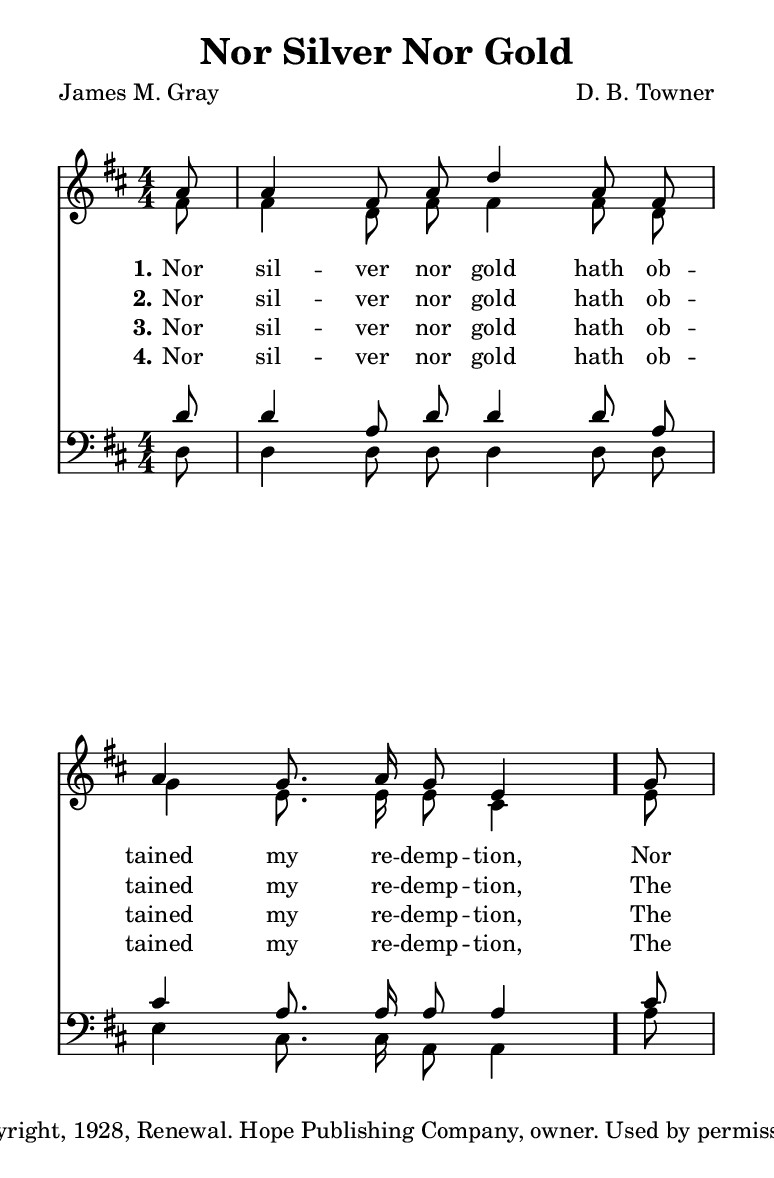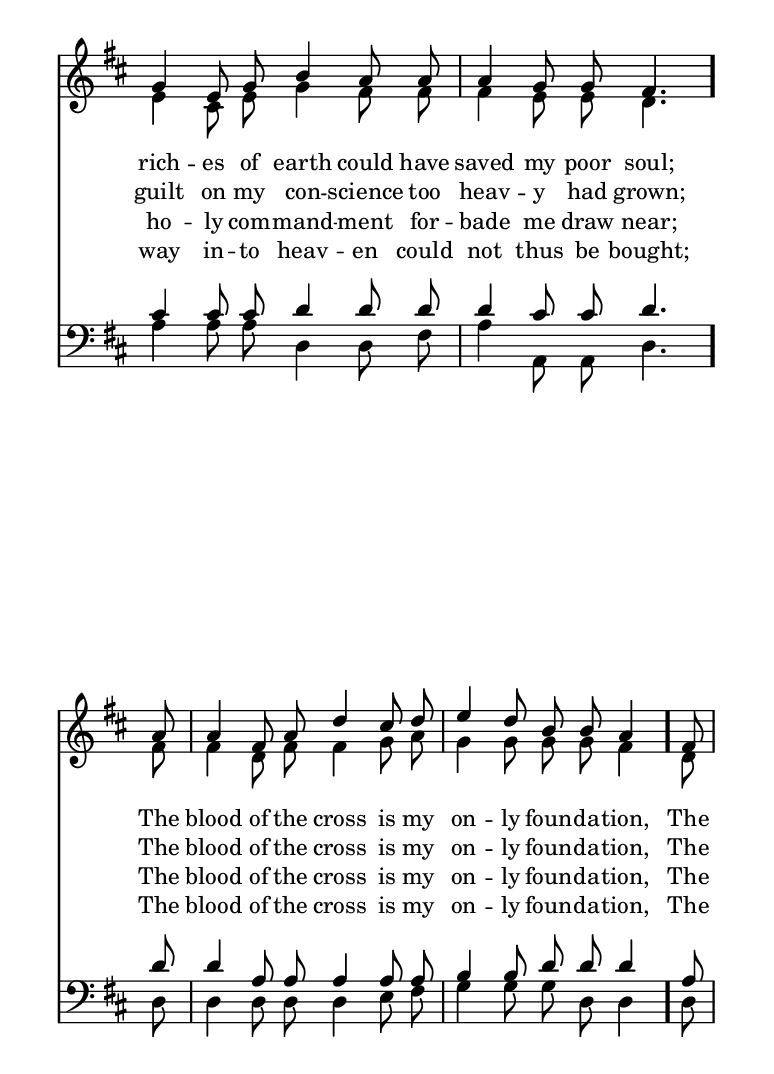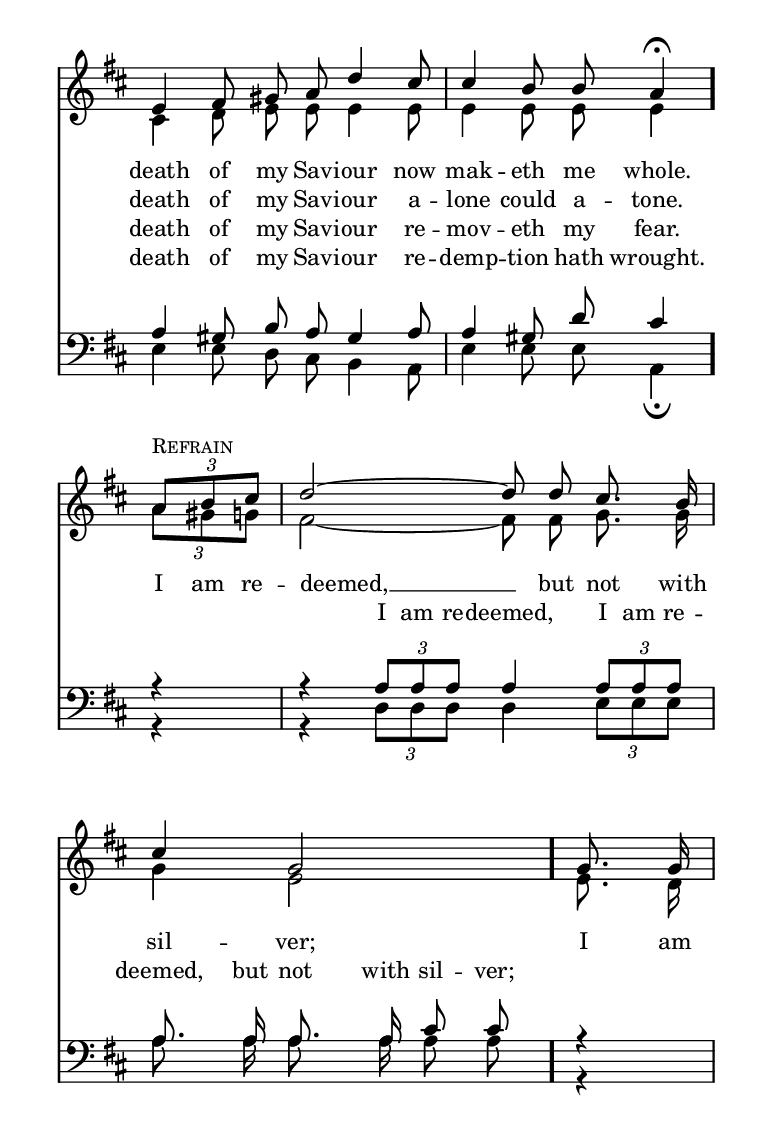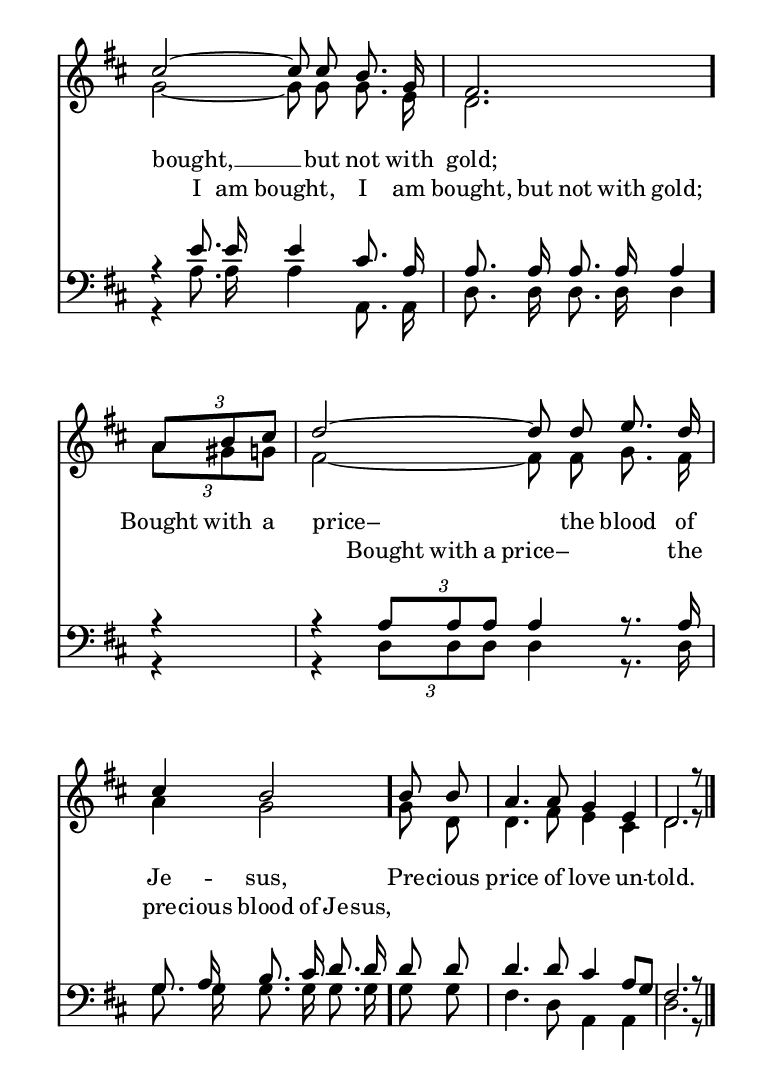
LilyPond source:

\include "common/global.ily"
\paper {
  \include "common/paper.ily"
  ragged-last-bottom = ##t
  %systems-per-page = ##f
  page-count = #(cond (is-eogsized 2) (#t #f))
}

\header{
  hymnnumber = "177"
  title = "Nor Silver Nor Gold"
  tunename = ""
  meter = ""
  poet = "James M. Gray"
  composer = "D. B. Towner"
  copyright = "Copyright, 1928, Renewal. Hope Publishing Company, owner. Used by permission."
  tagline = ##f
}

ta = { \tempo 4=80 }
tb = { \tempo 4=40 }

global = {
  \include "common/overrides.ily"
  \override Staff.TimeSignature.style = #'numbered
  \time 4/4
  \override Score.MetronomeMark.transparent = ##t % hide all fermata changes too
  \ta
  \key d \major
  \partial 8
  \autoBeamOff
}

patternA = { c8 | c4 c8 c c4 c8 c | c4 c8. c16 c8 c4 }
patternB = { c8 | c4 c8 c c4 c8 c | c4 c8 c c4. }
patternC = { c8 | c4 c8 c c4 c8 c | c4 c8 c c c4 }
patternD = { c8 | c4 c8 c c c4 c8 | c4 c8 c c4 }

notesSoprano = {
\global
\relative c'' {

  a8 | a4 fis8 a d4 a8 fis | a4 g8. a16 g8 e4
  g8 | g4 e8 g b4 a8 a | a4 g8 g fis4.
  a8 | a4 fis8 a d4 cis8 d | e4 d8 b b a4
  fis8 | e4 fis8 gis a d4 cis8 | cis4 b8 b \tb a4 \fermata \ta

  << s^\markup { \small \caps "Refrain" }
  { \tuplet 3/2 { a8[ b cis] } | d2 ~ d8 d8 cis8. b16 | cis4 g2 } >>
  g8. g16 | cis2 ~ cis8 cis8 b8. g16 | fis2.
  \tuplet 3/2 { a8[ b cis] } | d2 ~ d8 d8 e8. d16 | cis4 b2
  b8 b | a4. a8 g4 e | d2. r8

  \bar "|."

}
}

notesAlto = {
\global
\relative e' {

  \changePitch \patternA { fis | fis d fis fis fis d | g e e e cis }
  \changePitch \patternB { e | e cis e g fis fis | fis e e d }
  \changePitch \patternC { fis | fis d fis fis g a | g g g g fis }
  \changePitch \patternD { d | cis d e e e e | e e e e }

  \tuplet 3/2 { a8[ gis g] } | fis2 ~ fis8 fis8 g8. g16 | g4 e2
  e8. d16 | g2 ~ g8 g8 g8. e16 | d2.
  \tuplet 3/2 { a'8[ gis g] } | fis2 ~ fis8 fis8 g8. fis16 | a4 g2
  g8 d | d4. fis8 e4 cis | d2. r8

}
}

notesTenor = {
\global
\relative a {

  \changePitch \patternA { d | d a d d d a | cis a a a a }
  \changePitch \patternB { cis | cis cis cis d d d | d cis cis d }
  \changePitch \patternC { d | d a a a a a | b b d d d }
  \changePitch \patternD { a | a gis b a gis a | a gis d' cis }

  r4 | r \tuplet 3/2 { a8[ a a] } a4 \tuplet 3/2 { a8[ a a] } | a8. a16 a8. a16 cis8 cis
  r4 | r4 e8. e16 e4 cis8. a16 | a8. a16 a8. a16 a4
  r4 | r \tuplet 3/2 { a8[ a a] } a4 r8. a16 | g8. a16 b8. cis16 d8. d16
  d8 d8 | d4. d8 cis4 a8[ g] | fis2. r8

}
}

notesBass = {
\global
\relative f {

  \changePitch \patternA { d | d d d d d d | e cis cis a a }
  \changePitch \patternB { a' | a a a d, d fis | a a, a d }
  \changePitch \patternC { d | d d d d e fis | g g g d d }
  \changePitch \patternD { d | e e d cis b a | e' e e a, \fermata }

  r4 | r \tuplet 3/2 { d8[ d d] } d4 \tuplet 3/2 { e8[ e e] } | a8. a16 a8. a16 a8 a
  r4 | r4 a8. a16 a4 a,8. a16 | d8. d16 d8. d16 d4
  r4 | r \tuplet 3/2 { d8[ d d] } d4 r8. d16 | g8. g16 g8. g16 g8. g16
  g8 g8 | fis4. d8 a4 a | d2. r8

}
}

Refrain = \lyricmode {

{ \mon } I am re -- { \moff } deemed, __ but not with sil -- ver; \bar "."
I am bought, __ but not with gold; \bar "."
{ \mon } Bought with a { \moff } price– the blood of Je -- sus, \bar "."
Pre -- cious price of love un -- told. \bar "."

}

wordsA = \lyricmode {
\set stanza = "1."

Nor sil -- ver nor gold hath ob -- tained my re -- demp -- tion, \bar "."
Nor rich -- es of earth could have saved my poor soul; \bar "."
The blood of the cross is my on -- ly foun -- da -- tion, \bar "."
The death of my Sav -- iour now mak -- eth me whole. \bar "."

}

wordsB = \lyricmode {
\set stanza = "2."

Nor sil -- ver nor gold hath ob -- tained my re -- demp -- tion,
The guilt on my con -- science too heav -- y had grown;
The blood of the cross is my on -- ly foun -- da -- tion,
The death of my Sav -- iour a -- lone could a -- tone.

\Refrain

}

wordsC = \lyricmode {
\set stanza = "3."

Nor sil -- ver nor gold hath ob -- tained my re -- demp -- tion,
The ho -- ly com -- mand -- ment for -- bade me draw near;
The blood of the cross is my on -- ly foun -- da -- tion,
The death of my Sav -- iour re -- mov -- eth my fear.

}

wordsD = \lyricmode {
\set stanza = "4."

Nor sil -- ver nor gold hath ob -- tained my re -- demp -- tion,
The way in -- to heav -- en could not thus be bought;
The blood of the cross is my on -- ly foun -- da -- tion,
The death of my Sav -- iour re -- demp -- tion hath wrought.

}

underWords = \lyricmode {

{ \repeat unfold 46 \skip 4 }
{ \mon } I am re -- deemed, I am re -- deemed, { \moff } but not with sil -- ver;
I am bought, I am bought, but not with gold;
{ \mon } Bought with a { \moff } price– the pre -- cious blood of Je -- sus,

}

\score {
  \context ChoirStaff <<
    \context Staff = upper <<
      \set ChoirStaff.systemStartDelimiter = #'SystemStartBar
      \context Voice  = sopranos { \voiceOne << \notesSoprano >> }
      \context Voice  = altos { \voiceTwo << \notesAlto >> }
      \context Lyrics = one   \lyricsto sopranos \wordsA
      \context Lyrics = two   \lyricsto sopranos \wordsB
      \context Lyrics = three \lyricsto sopranos \wordsC
      \context Lyrics = four  \lyricsto sopranos \wordsD
    >>
    \context Staff = men <<
      \clef bass
      \context Voice  = tenors { \voiceOne << \notesTenor >> }
      \context Voice  = basses { \voiceTwo << \notesBass >> }
    >>
    \context Lyrics = four \lyricsto tenors \underWords
  >>
  \layout {
    \include "common/layout.ily"
  }
  \midi{
    \include "common/midi.ily"
  }
}

\version "2.19.49"  % necessary for upgrading to future LilyPond versions.

% vi:set et ts=2 sw=2 ai nocindent syntax=lilypond:
